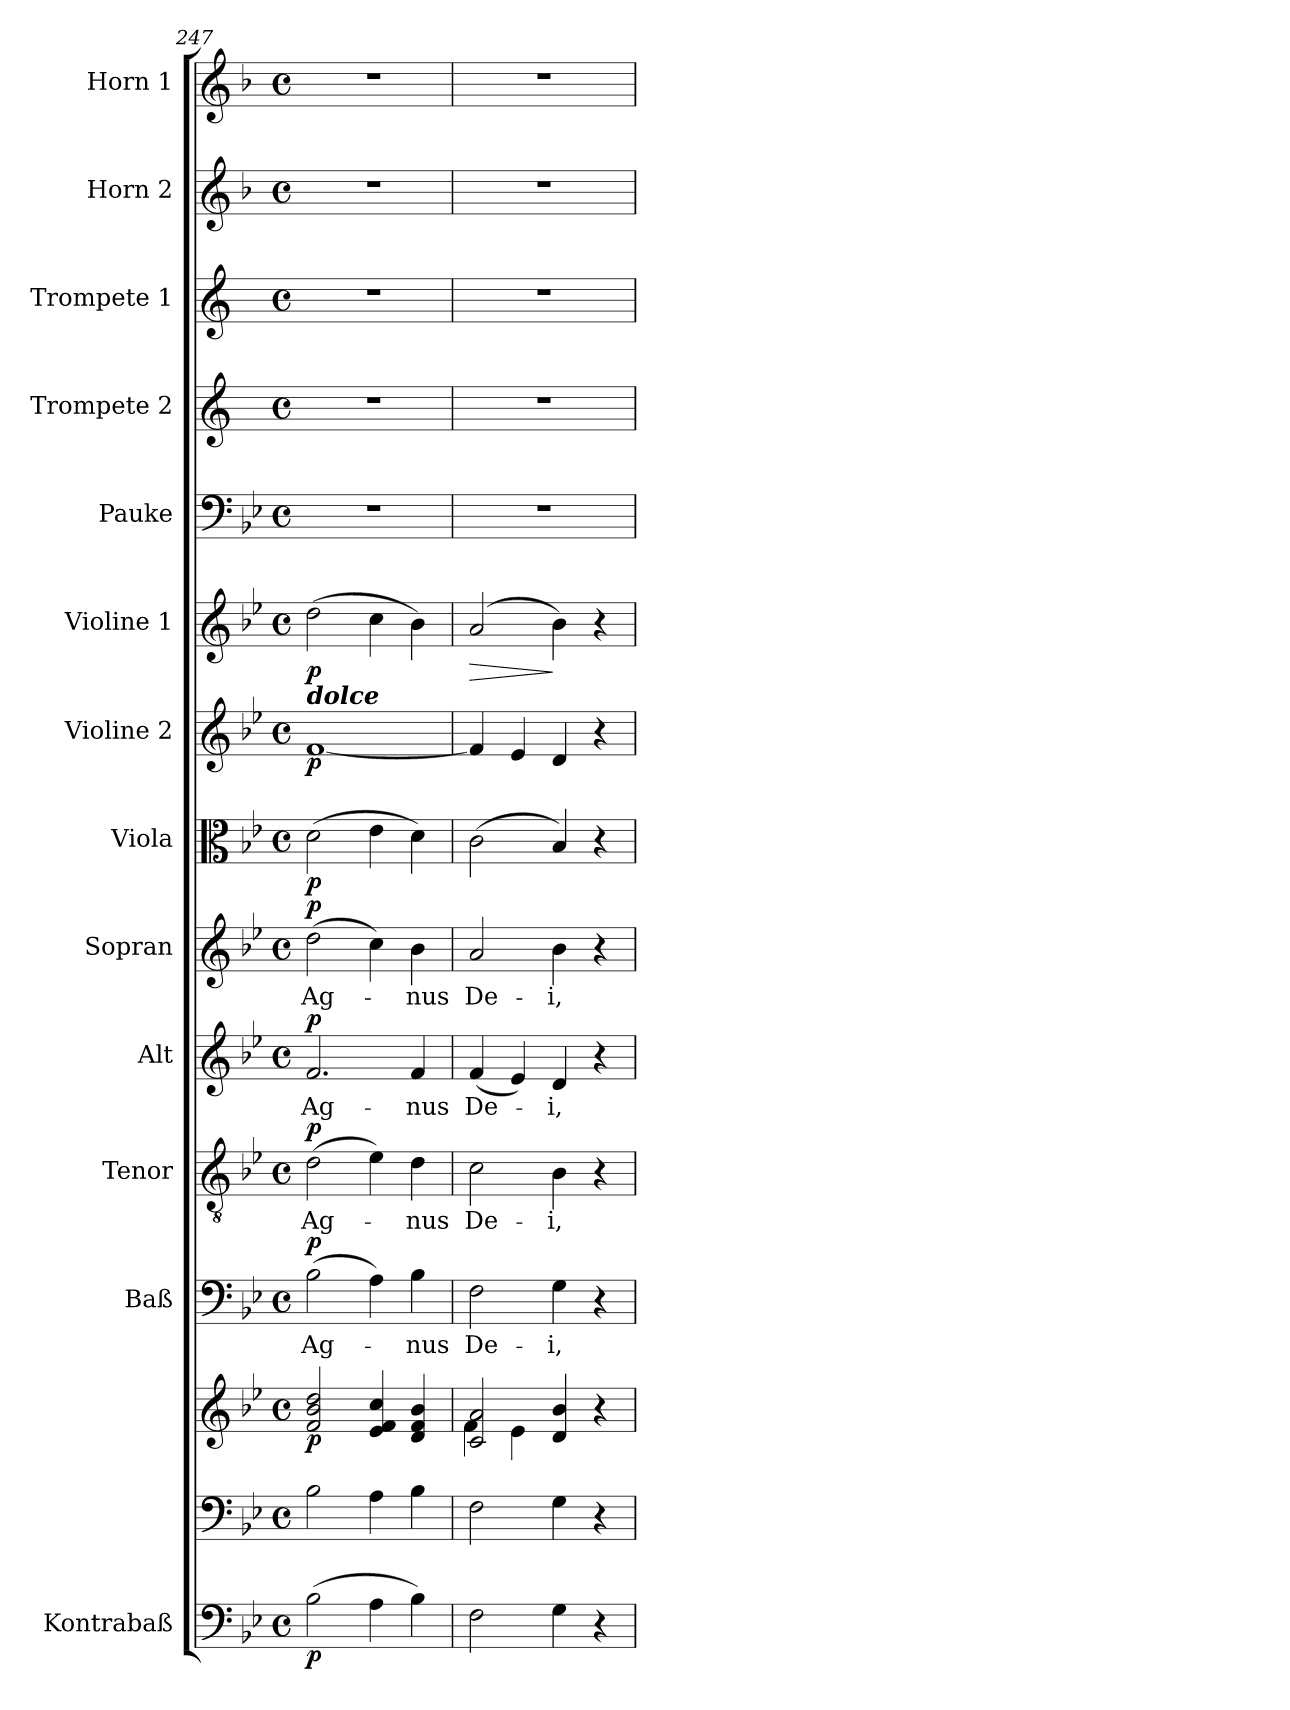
**kern	**dynam	**kern	**kern	**dynam	**kern	**text	**dynam	**kern	**text	**dynam	**kern	**text	**dynam	**kern	**text	**dynam	**kern	**dynam	**kern	**dynam	**kern	**dynam	**kern	**kern	**kern	**kern	**kern
*part14	*part14	*part13	*part13	*part13	*part12	*part12	*part12	*part11	*part11	*part11	*part10	*part10	*part10	*part9	*part9	*part9	*part8	*part8	*part7	*part7	*part6	*part6	*part5	*part4	*part3	*part2	*part1
*staff15	*staff15	*staff14	*staff13	*staff13/14	*staff12	*staff12	*staff12	*staff11	*staff11	*staff11	*staff10	*staff10	*staff10	*staff9	*staff9	*staff9	*staff8	*staff8	*staff7	*staff7	*staff6	*staff6	*staff5	*staff4	*staff3	*staff2	*staff1
*I"Kontrabaß	*	*	*	*	*I"Baß	*	*	*I"Tenor	*	*	*I"Alt	*	*	*I"Sopran	*	*	*I"Viola	*	*I"Violine 2	*	*I"Violine 1	*	*I"Pauke	*I"Trompete 2	*I"Trompete 1	*I"Horn 2	*I"Horn 1
*I'Kb.	*	*	*	*	*	*	*	*	*	*	*	*	*	*	*	*	*I'Vla.	*	*I'Vl. 2	*	*I'Vl. 1	*	*	*I'Tr. 2	*I'Tr. 1	*I'Hr. 2	*I'Hr. 1
*clefF4	*	*clefF4	*clefG2	*	*clefF4	*	*	*clefGv2	*	*	*clefG2	*	*	*clefG2	*	*	*clefC3	*	*clefG2	*	*clefG2	*	*clefF4	*clefG2	*clefG2	*clefG2	*clefG2
*ITrd7c12	*	*	*	*	*	*	*	*	*	*	*	*	*	*	*	*	*	*	*	*	*	*	*	*ITrd1c2	*ITrd1c2	*ITrd4c7	*ITrd4c7
*k[b-e-]	*	*k[b-e-]	*k[b-e-]	*	*k[b-e-]	*	*	*k[b-e-]	*	*	*k[b-e-]	*	*	*k[b-e-]	*	*	*k[b-e-]	*	*k[b-e-]	*	*k[b-e-]	*	*k[b-e-]	*k[b-e-]	*k[b-e-]	*k[b-e-]	*k[b-e-]
*B-:	*	*B-:	*B-:	*	*B-:	*	*	*B-:	*	*	*B-:	*	*	*B-:	*	*	*B-:	*	*B-:	*	*B-:	*	*B-:	*B-:	*B-:	*B-:	*B-:
*M4/4	*	*M4/4	*M4/4	*	*M4/4	*	*	*M4/4	*	*	*M4/4	*	*	*M4/4	*	*	*M4/4	*	*M4/4	*	*M4/4	*	*M4/4	*M4/4	*M4/4	*M4/4	*M4/4
*met(c)	*	*met(c)	*met(c)	*	*met(c)	*	*	*met(c)	*	*	*met(c)	*	*	*met(c)	*	*	*met(c)	*	*met(c)	*	*met(c)	*	*met(c)	*met(c)	*met(c)	*met(c)	*met(c)
=247	=247	=247	=247	=247	=247	=247	=247	=247	=247	=247	=247	=247	=247	=247	=247	=247	=247	=247	=247	=247	=247	=247	=247	=247	=247	=247	=247
!	!	!	!	!	!	!	!	!	!	!	!	!	!	!	!	!	!	!	!	!	!LO:TX:b:Bi:t=dolce	!	!	!	!	!	!
!	!LO:DY:b	!	!	!LO:DY:b	!	!LO:LY:b	!LO:DY:a	!	!LO:LY:b	!LO:DY:a	!	!LO:LY:b	!LO:DY:a	!	!LO:LY:b	!LO:DY:a	!	!LO:DY:b	!	!LO:DY:b	!	!LO:DY:b	!	!	!	!	!
(>2BB-\	p	2B-\	2f/ 2b-/ 2dd/	p	(>2B-\	Ag-	p	(>2d\	Ag-	p	2.f/	Ag-	p	(>2dd\	Ag-	p	(>2d\	p	[1f	p	(>2dd\	p	1r	1r	1r	1r	1r
4AA\	.	4A\	4e-/ 4f/ 4cc/	.	4A\)	.	.	4e-\)	.	.	.	.	.	4cc\)	.	.	4e-\	.	.	.	4cc\	.	.	.	.	.	.
!	!	!	!	!	!	!LO:LY:b	!	!	!LO:LY:b	!	!	!LO:LY:b	!	!	!LO:LY:b	!	!	!	!	!	!	!	!	!	!	!	!
4BB-\)	.	4B-\	4d/ 4f/ 4b-/	.	4B-\	-nus	.	4d\	-nus	.	4f/	-nus	.	4b-\	-nus	.	4d\)	.	.	.	4b-\)	.	.	.	.	.	.
=248	=248	=248	=248	=248	=248	=248	=248	=248	=248	=248	=248	=248	=248	=248	=248	=248	=248	=248	=248	=248	=248	=248	=248	=248	=248	=248	=248
*	*	*	*^	*	*	*	*	*	*	*	*	*	*	*	*	*	*	*	*	*	*	*	*	*	*	*	*
!	!	!	!	!	!	!	!LO:LY:b	!	!	!LO:LY:b	!	!	!LO:LY:b	!	!	!LO:LY:b	!	!	!	!	!	!	!LO:HP:b	!	!	!	!	!
2FF\	.	2F\	2c/ 2a/	4f\	.	2F\	De-	.	2c\	De-	.	(<4f/	De-	.	2a/	De-	.	(>2c\	.	4f/]	.	(2a/	>	1r	1r	1r	1r	1r
.	.	.	.	4e-\	.	.	.	.	.	.	.	4e-/)	.	.	.	.	.	.	.	4e-/	.	.	.	.	.	.	.	.
!	!	!	!	!	!	!	!LO:LY:b	!	!	!LO:LY:b	!	!	!LO:LY:b	!	!	!LO:LY:b	!	!	!	!	!	!	!	!	!	!	!	!
4GG\	.	4G\	4d/ 4b-/	2ryy	.	4G\	-i,	.	4B-\	-i,	.	4d/	-i,	.	4b-\	-i,	.	4B-/)	.	4d/	.	4b-\)	]	.	.	.	.	.
4r	.	4r	4r	.	.	4r	.	.	4r	.	.	4r	.	.	4r	.	.	4r	.	4r	.	4r	.	.	.	.	.	.
*	*	*	*v	*v	*	*	*	*	*	*	*	*	*	*	*	*	*	*	*	*	*	*	*	*	*	*	*	*
=	=	=	=	=	=	=	=	=	=	=	=	=	=	=	=	=	=	=	=	=	=	=	=	=	=	=	=
*-	*-	*-	*-	*-	*-	*-	*-	*-	*-	*-	*-	*-	*-	*-	*-	*-	*-	*-	*-	*-	*-	*-	*-	*-	*-	*-	*-
